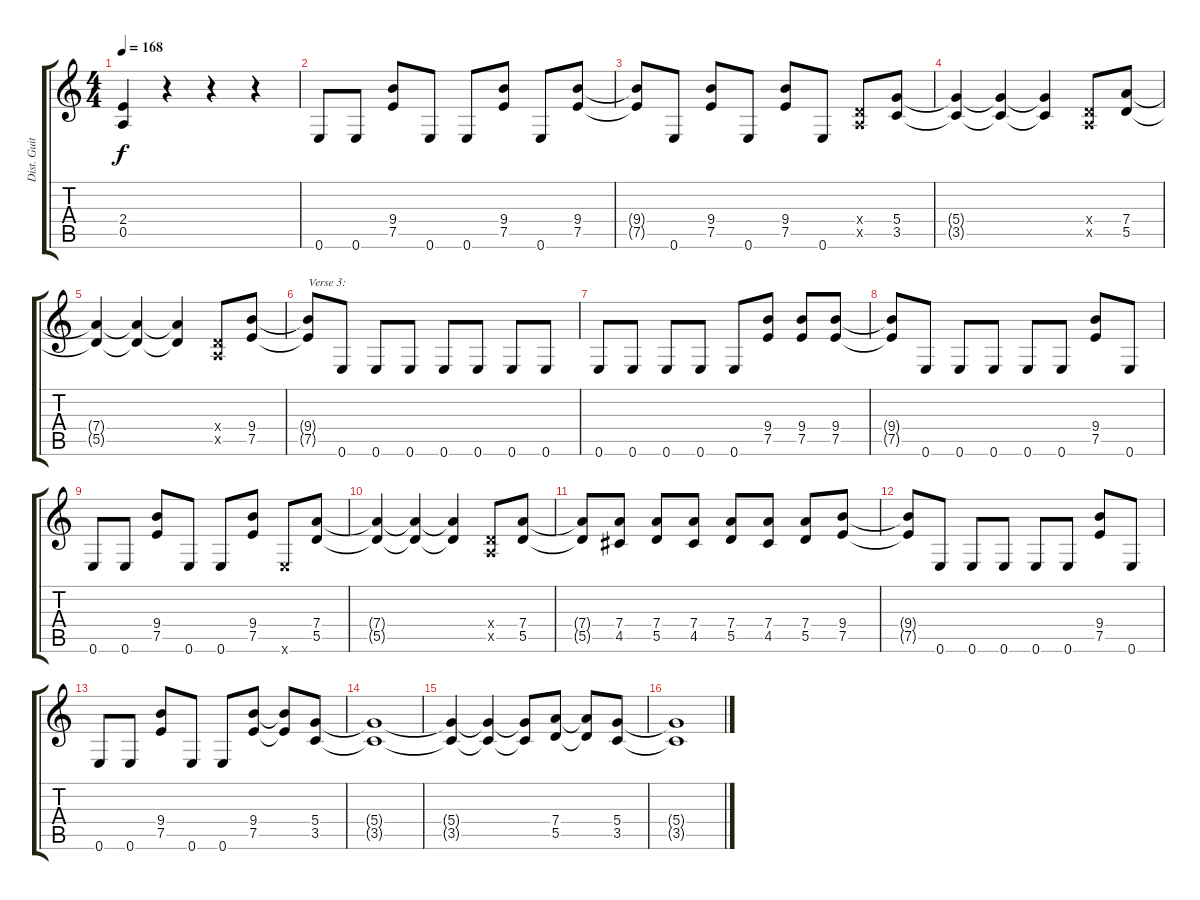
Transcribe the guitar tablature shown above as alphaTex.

\track ("Dist. Guitar 2" "Dist. Guit") {instrument distortionguitar}
\staff {score tabs}
\tuning (E4 B3 G3 D3 A2 E2) {hide}
\ts (4 4)
\tempo 168
\clef g2
\ks c
(2.4 0.5).4{dy f} r.4 r.4 r.4 |
0.6.8 0.6.8 (9.4 7.5).8 0.6.8 0.6.8 (9.4 7.5).8 0.6.8 (9.4 7.5).8 |
(9.4{t} 7.5{t}).8 0.6.8 (9.4 7.5).8 0.6.8 (9.4 7.5).8 0.6.8 (0.4{x} 0.5{x}).8 (5.4 3.5).8 |
(5.4{t} 3.5{t}).4 (5.4{t} 3.5{t}).4 (5.4{t} 3.5{t}).4 (0.4{x} 0.5{x}).8 (7.4 5.5).8 |
(7.4{t} 5.5{t}).4 (7.4{t} 5.5{t}).4 (7.4{t} 5.5{t}).4 (0.4{x} 0.5{x}).8 (9.4 7.5).8 |
(9.4{t} 7.5{t}).8{txt "Verse 3:"} 0.6.8 0.6.8 0.6.8 0.6.8 0.6.8 0.6.8 0.6.8 |
0.6.8 0.6.8 0.6.8 0.6.8 0.6.8 (9.4 7.5).8 (9.4 7.5).8 (9.4 7.5).8 |
(9.4{t} 7.5{t}).8 0.6.8 0.6.8 0.6.8 0.6.8 0.6.8 (9.4 7.5).8 0.6.8 |
0.6.8 0.6.8 (9.4 7.5).8 0.6.8 0.6.8 (9.4 7.5).8 0.6{x}.8 (7.4 5.5).8 |
(7.4{t} 5.5{t}).4 (7.4{t} 5.5{t}).4 (7.4{t} 5.5{t}).4 (0.4{x} 0.5{x}).8 (7.4 5.5).8 |
(7.4{t} 5.5{t}).8 (7.4 4.5).8 (7.4 5.5).8 (7.4 4.5).8 (7.4 5.5).8 (7.4 4.5).8 (7.4 5.5).8 (9.4 7.5).8 |
(9.4{t} 7.5{t}).8 0.6.8 0.6.8 0.6.8 0.6.8 0.6.8 (9.4 7.5).8 0.6.8 |
0.6.8 0.6.8 (9.4 7.5).8 0.6.8 0.6.8 (9.4 7.5).8 (9.4{t} 7.5{t}).8 (5.4 3.5).8 |
(5.4{t} 3.5{t}).1 |
(5.4{t} 3.5{t}).4 (5.4{t} 3.5{t}).4 (5.4{t} 3.5{t}).8 (7.4 5.5).8 (7.4{t} 5.5{t}).8 (5.4 3.5).8 |
(5.4{t} 3.5{t}).1
